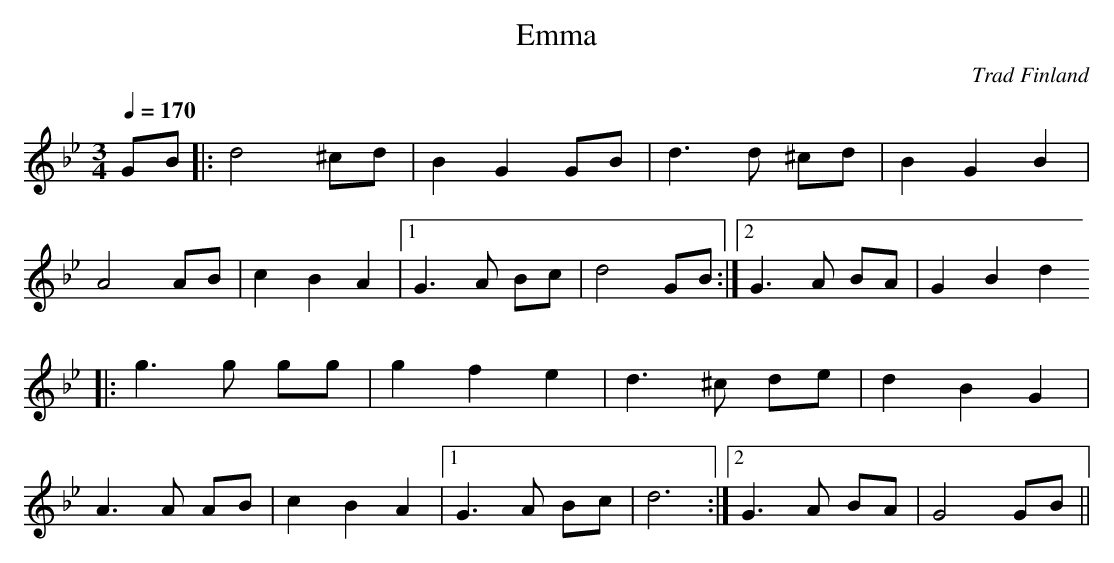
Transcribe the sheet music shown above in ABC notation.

X:1
T:Emma
C:Trad Finland
L:1/8
M:3/4
Q:1/4=170
K:Bbmaj
GB|:d4^cd|B2G2GB|d3d ^cd|B2G2B2|
A4AB|c2B2A2|1 G3A Bc|d4 GB:|2 G3A BA|G2B2d2
|:g3g gg|g2f2e2|d3^c de|d2B2G2|
A3A AB|c2B2A2|1 G3A Bc|d6:|2 G3A BA|G4 GB||
